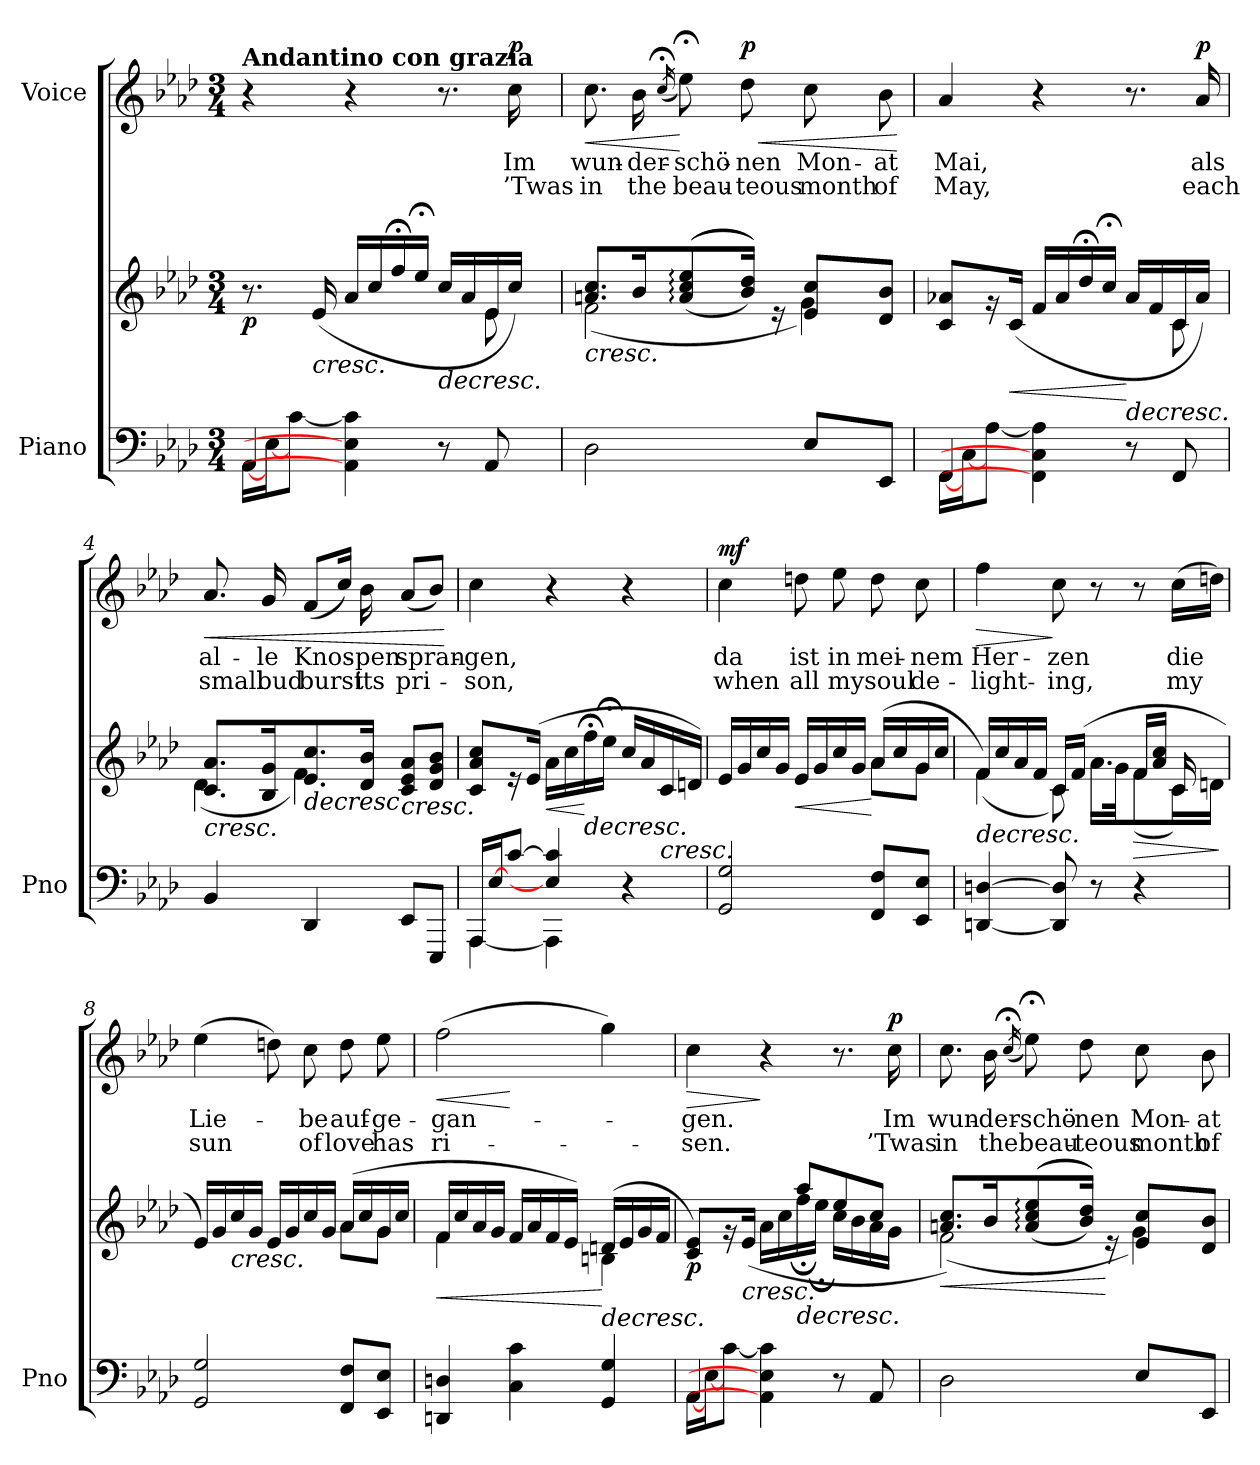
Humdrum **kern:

**kern	**kern	**dynam	**kern	**text	**text	**dynam
*part2	*part2	*part2	*part1	*part1	*part1	*part1
*staff3	*staff2	*staff2/3	*staff1	*staff1	*staff1	*staff1
*I"Piano	*	*	*I"Voice	*	*	*
*I'Pno	*	*	*	*	*	*
*clefF4	*clefG2	*	*clefG2	*	*	*
*k[b-e-a-d-]	*k[b-e-a-d-]	*	*k[b-e-a-d-]	*	*	*
*M3/4	*M3/4	*	*M3/4	*	*	*
=1	=1	=1	=1	=1	=1	=1
*^	*^	*	*	*	*	*
!	!	!	!	!	!LO:TX:a:B:t=Andantino con grazia	!	!	!
!	!	!	!	!LO:DY:b	!	!	!	!
4AA-/	[16AA-\LL	8.r	8ryy	p	4r	.	.	.
.	[16E-\J	.	.	.	.	.	.	.
*	*	*v	*v	*	*	*	*	*
.	[8c\J	.	.	.	.	.	.
!	!	!	!LO:HP:b	!	!	!	!
.	.	(>16e-/	<	.	.	.	.
4AA-\] 4E-\] 4c\]	2ryy	16a-/LL	.	4r	.	.	.
.	.	16cc/	.	.	.	.	.
.	.	16ff;</	.	.	.	.	.
.	.	16ee-;</JJ	.	.	.	.	.
!	!	!	!LO:HP:b	!	!	!	!
8r	.	16cc/LL	>	8.r	.	.	.
.	.	16a-/	.	.	.	.	.
*	*	*^	*	*	*	*	*
8AA-/	.	16e-/	8e-\	.	.	.	.	.
!	!	!	!	!	!	!LO:LY:b	!LO:LY:b	!LO:DY:a
.	.	16cc/JJ)	.	.	16cc\	Im	’Twas	p
*v	*v	*	*	*	*	*	*	*
*	*v	*v	*	*	*	*	*
.	.	[	.	.	.	.
=2	=2	=2	=2	=2	=2	=2
!	!	!LO:HP:b	!	!LO:LY:b	!LO:LY:b	!LO:HP:b
*	*^	*	*	*	*	*
2D-\	8.an/ 8.cc/L	(<2f\	<	8.cc\	wun-	in	<
!	!	!	!	!	!LO:LY:b	!LO:LY:b	!
.	16b-/K	.	.	16b-\	-der-	the	.
.	.	.	.	(<16qcc;</	.	.	.
!	!	!	!	!	!LO:LY:b	!LO:LY:b	!
.	(>(>(<8a/: 8cc/: 8ee-/:	.	]	8ee-;<\)	-schö-	beau-	[
!	!	!	!	!	!LO:LY:b	!LO:LY:b	!LO:HP:b
!	!	!	!	!	!	!	!LO:DY:n=1:a
.	16b-/ 16dd-/Jk)))	.	.	8dd-\	-nen	-teous	< p
.	16re	.	.	.	.	.	.
!	!	!	!	!	!LO:LY:b	!LO:LY:b	!
8E-/L	8e-/ 8cc/L	4g\)	.	8cc\	Mon-	month	.
!	!	!	!	!	!LO:LY:b	!LO:LY:b	!
8EE-/J	8d-/ 8b-/J	.	.	8b-\	-at	of	.
*	*v	*v	*	*	*	*	*
.	.	.	.	.	.	[
=3	=3	=3	=3	=3	=3	=3
*^	*^	*	*	*	*	*
!	!	!	!	!	!	!LO:LY:b	!LO:LY:b	!
4FF/	[16FF\LL	8c/ 8a-X/L	8ryy	.	4a-/	Mai,	May,	.
.	[16C\J	.	.	.	.	.	.	.
*	*	*v	*v	*	*	*	*	*
.	[8A-\J	16rg	.	.	.	.	.
!	!	!	!LO:HP:b	!	!	!	!
.	.	(>16c/Jk	<	.	.	.	.
4FF\] 4C\] 4A-\]	2ryy	16f/LL	.	4r	.	.	.
.	.	16a-/	.	.	.	.	.
.	.	16dd-;</	.	.	.	.	.
.	.	16cc;</JJ	.	.	.	.	.
!	!	!	!LO:HP:n=1:b	!	!	!	!
8r	.	16a-/LL	[ >	8.r	.	.	.
.	.	16f/	.	.	.	.	.
*	*	*^	*	*	*	*	*
8FF/	.	16c/	8c\	.	.	.	.	.
!	!	!	!	!	!	!LO:LY:b	!LO:LY:b	!LO:DY:a
.	.	16a-/JJ)	.	.	16a-/	als	each	p
*v	*v	*	*	*	*	*	*	*
*	*v	*v	*	*	*	*	*
.	.	[	.	.	.	.
!!LO:LB:g=z
=4	=4	=4	=4	=4	=4	=4
!	!	!LO:HP:b	!	!LO:LY:b	!LO:LY:b	!LO:HP:b
*	*^	*	*	*	*	*
4BB-/	8.c/ 8.a-/L	(<4d-\	<	8.a-/	al-	small	<
!	!	!	!	!	!LO:LY:b	!LO:LY:b	!
.	16B-/ 16g/K	.	.	16g/	-le	bud	.
!	!	!	!LO:HP:n=1:b	!	!LO:LY:b	!LO:LY:b	!
4DD-/	8.e-/ 8.cc/	4f\)	] >	(<8f/L	Knos-	burst	.
.	.	.	.	16cc/Jk)	.	.	.
!	!	!	!	!	!LO:LY:b	!LO:LY:b	!
.	16d-/ 16b-/Jk	.	.	16b-\	-pen	its	.
!	!	!	!LO:HP:n=1:b	!	!LO:LY:b	!LO:LY:b	!
8EE-/L	8c/ 8e-/ 8a-/L	4ryy	[ <	(<8a-/L	spran-	pri-	.
8EEE-/J	8d-/ 8g/ 8b-/J	.	.	8b-/J)	.	.	.
*	*v	*v	*	*	*	*	*
.	.	]	.	.	.	[
=5	=5	=5	=5	=5	=5	=5
*	*	*	*MM58	*	*	*
*^	*	*	*	*	*	*
!	!	!	!	!	!LO:LY:b	!LO:LY:b	!
16AAA-/LL	[4AAA-\	8c/ 8a-/ 8cc/L	.	4cc\	-gen,	-son,	.
[16E-/J	.	.	.	.	.	.	.
[8c/J	.	16r	.	.	.	.	.
.	.	(>16e-/Jk	.	.	.	.	.
!	!	!	!LO:HP:b	!	!	!	!
4E-/] 4c/]	4AAA-\]	16a-\LL	<	4r	.	.	.
.	.	16cc\	.	.	.	.	.
!	!	!	!LO:HP:n=1:b	!	!	!	!
.	.	16ff;<\	[ >	.	.	.	.
.	.	16ee-;<\JJ	.	.	.	.	.
4r	4ryy	16cc/LL	.	4r	.	.	.
.	.	16a-/	.	.	.	.	.
!	!	!	!LO:HP:n=1:b	!	!	!	!
.	.	16c/	[ <	.	.	.	.
.	.	16dn/JJ)	.	.	.	.	.
*v	*v	*	*	*	*	*	*
.	.	]	.	.	.	.
=6	=6	=6	=6	=6	=6	=6
*	*	*	*MM60	*	*	*
*	*^	*	*	*	*	*
!	!	!	!	!	!LO:LY:b	!LO:LY:b	!LO:DY:a
2GG/ 2G/	16e-/LL	2ryy	.	4cc\	da	when	mf
.	16g/	.	.	.	.	.	.
.	16cc/	.	.	.	.	.	.
.	16g/JJ	.	.	.	.	.	.
!	!	!	!LO:HP:b	!	!LO:LY:b	!LO:LY:b	!
.	16e-/LL	.	<	8ddn\	ist	all	.
.	16g/	.	.	.	.	.	.
!	!	!	!	!	!LO:LY:b	!LO:LY:b	!
.	16cc/	.	.	8ee-\	in	my	.
.	16g/JJ	.	.	.	.	.	.
!	!	!	!	!	!LO:LY:b	!LO:LY:b	!
8FF/ 8F/L	(>16a-/LL	8a-\L	[	8dd\	mei-	soul	.
.	16cc/	.	.	.	.	.	.
!	!	!	!	!	!LO:LY:b	!LO:LY:b	!
8EE-/ 8E-/J	16g/	8g\J	.	8cc\	-nem	de-	.
.	16cc/JJ	.	.	.	.	.	.
!!LO:LB:g=z
=7	=7	=7	=7	=7	=7	=7	=7
!	!	!	!LO:HP:b	!	!LO:LY:b	!LO:LY:b	!LO:HP:b
[4DDn/ [4Dn/	16f/LL)	(<4f\	>	4ff\	Her-	-light-	>
.	16cc/	.	.	.	.	.	.
.	16a-/	.	.	.	.	.	.
.	16f/JJ	.	.	.	.	.	.
!	!	!	!	!	!LO:LY:b	!LO:LY:b	!
8DD/] 8D/]	16c/LL	8c\)	[	8cc\	-zen	-ing,	]
.	(>16f/JJ	.	.	.	.	.	.
8r	8ryy	16.a-\LL	.	8r	.	.	.
.	.	32g\JK	.	.	.	.	.
!	!	!	!LO:HP:b	!	!	!	!
4r	16f/LL	(<8f\	>	8r	.	.	.
.	16a-/ 16cc/JJ	.	.	.	.	.	.
!	!	!	!	!	!LO:LY:b	!LO:LY:b	!
.	16c/	16c\L)	.	(>16cc\LL	die	my	.
.	16ryy	16dn\JJ	.	16ddn\JJ)	.	.	.
*	*v	*v	*	*	*	*	*
.	.	]	.	.	.	.
=8	=8	=8	=8	=8	=8	=8
*	*^	*	*	*	*	*
!	!	!	!	!	!LO:LY:b	!LO:LY:b	!
2GG/ 2G/	16e-/LL)	2ryy	.	(>4ee-\	Lie-	sun	.
.	16g/	.	.	.	.	.	.
!	!	!	!LO:HP:b	!	!	!	!
.	16cc/	.	<	.	.	.	.
.	16g/JJ	.	.	.	.	.	.
.	16e-/LL	.	.	8ddn\)	.	.	.
.	16g/	.	.	.	.	.	.
!	!	!	!	!	!LO:LY:b	!LO:LY:b	!
.	16cc/	.	.	8cc\	-be	of	.
.	16g/JJ	.	.	.	.	.	.
!	!	!	!	!	!LO:LY:b	!LO:LY:b	!
8FF/ 8F/L	(>16a-/LL	8a-\L	]	8dd\	auf-	love	.
.	16cc/	.	.	.	.	.	.
!	!	!	!	!	!LO:LY:b	!LO:LY:b	!
8EE-/ 8E-/J	16g/	8g\J	.	8ee-\	-ge-	has	.
.	16cc/JJ	.	.	.	.	.	.
=9	=9	=9	=9	=9	=9	=9	=9
!	!	!	!LO:HP:b	!	!LO:LY:b	!LO:LY:b	!LO:HP:b
*	*	*	*	*^	*	*	*
4DDn/ 4Dn/	16f/LL	4f\	<	(>2ff\	4ryy	-gan-	ri-	<
.	16cc/	.	.	.	.	.	.	.
.	16a-/	.	.	.	.	.	.	.
.	16g/JJ	.	.	.	.	.	.	.
4C\ 4c\	16f/LL	4ryy	.	.	4ryy	.	.	[
.	16a-/	.	.	.	.	.	.	.
.	16f/	.	.	.	.	.	.	.
.	16e-/JJ)	.	.	.	.	.	.	.
*	*	*	*	*MM56	*	*	*	*
!	!	!	!LO:HP:n=1:b	!	!	!	!	!
4GG/ 4G/	(>16dn/LL	4Bn\	[ >	4gg\)	4ryy	.	.	.
.	16e-/	.	.	.	.	.	.	.
.	16g/	.	.	.	.	.	.	.
.	16f/JJ	.	.	.	.	.	.	.
*	*v	*v	*	*	*	*	*	*
*	*	*	*v	*v	*	*	*
.	.	[	.	.	.	.
!!LO:PB:g=z
=10	=10	=10	=10	=10	=10	=10
*	*	*	*MM54	*	*	*
*^	*^	*	*	*	*	*
!	!	!	!	!LO:DY:b	!	!LO:LY:b	!LO:LY:b	!LO:HP:b
4AA-/	[16AA-\LL	8c/ 8e-/L)	4ryy	p	4cc\	-gen.	-sen.	>
.	[16E-\J	.	.	.	.	.	.	.
.	[8c\J	16rg	.	.	.	.	.	.
!	!	!	!	!LO:HP:b	!	!	!	!
.	.	(>16e-/Jk	.	<	.	.	.	.
4AA-\] 4E-\] 4c\]	2ryy	8ryy	16a-\LL	.	4r	.	.	]
.	.	.	16cc\	.	.	.	.	.
!	!	!	!	!LO:HP:n=1:b	!	!	!	!
.	.	8aa-:/L	16ff;\	] >	.	.	.	.
.	.	.	16ee-;\JJ	.	.	.	.	.
8r	.	8ee-:/	16cc\LL	.	8.r	.	.	.
.	.	.	16b-\	.	.	.	.	.
8AA-/	.	8cc:/J	16a-\	.	.	.	.	.
!	!	!	!	!	!	!LO:LY:b	!LO:LY:b	!LO:DY:a
.	.	.	16g\JJ	.	16cc\	Im	’Twas	p
*v	*v	*	*	*	*	*	*	*
*	*v	*v	*	*	*	*	*
.	.	[	.	.	.	.
=11	=11	=11	=11	=11	=11	=11
*	*	*	*MM58	*	*	*
!	!	!LO:HP:b	!	!LO:LY:b	!LO:LY:b	!
*	*^	*	*	*	*	*
2D-\	8.an/ 8.cc/L)	(<2f\	<	8.cc\	wun-	in	.
!	!	!	!	!	!LO:LY:b	!LO:LY:b	!
.	16b-/K	.	.	16b-\	-der-	the	.
.	.	.	.	(<16qcc;</	.	.	.
!	!	!	!	!	!LO:LY:b	!LO:LY:b	!
.	(>(>(<8a/: 8cc/: 8ee-/:	.	]	8ee-;<\)	-schö-	beau-	.
!	!	!	!	!	!LO:LY:b	!LO:LY:b	!
.	16b-/ 16dd-/Jk)))	.	.	8dd-\	-nen	-teous	.
.	16re	.	[	.	.	.	.
!	!	!	!	!	!LO:LY:b	!LO:LY:b	!
8E-/L	8e-/ 8cc/L	4g\)	.	8cc\	Mon-	month	.
!	!	!	!	!	!LO:LY:b	!LO:LY:b	!
8EE-/J	8d-/ 8b-/J	.	.	8b-\	-at	of	.
*	*v	*v	*	*	*	*	*
=	=	=	=	=	=	=
*-	*-	*-	*-	*-	*-	*-
